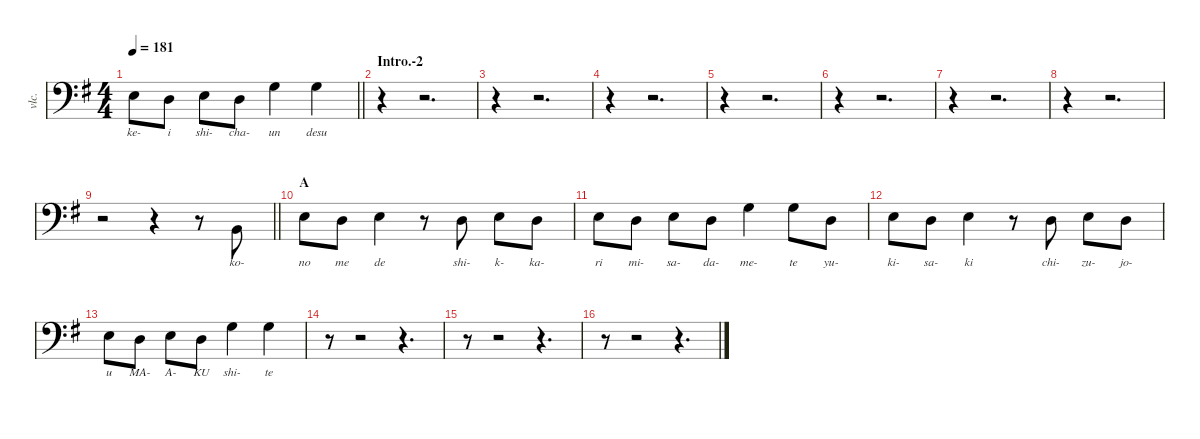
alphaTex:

\defaultSystemsLayout 4
\hideDynamics
\bracketExtendMode nobrackets
\track ("Vocals" "vlc.") {instrument cello}
\staff {score}
\tuning (E4 B3 G3 D3 A2 E2)
\ts (4 4)
\tempo 181
\clef f4
\barLineRight lightlight
\ks g
2.4{acc forcenatural}.8{lyrics (0 "ke-") lyrics (1 "") lyrics (2 "") lyrics (3 "") lyrics (4 "") dy f beam Down} 0.4{acc forcenatural}.8{lyrics (0 "i") lyrics (1 "") lyrics (2 "") lyrics (3 "") lyrics (4 "") beam Down} 2.4{acc forcenatural}.8{lyrics (0 "shi-") lyrics (1 "") lyrics (2 "") lyrics (3 "") lyrics (4 "") beam Down} 0.4{acc forcenatural}.8{lyrics (0 "cha-") lyrics (1 "") lyrics (2 "") lyrics (3 "") lyrics (4 "") beam Down} 0.3{acc forcenatural}.4{lyrics (0 "un") lyrics (1 "") lyrics (2 "") lyrics (3 "") lyrics (4 "") beam Down} 0.3{acc forcenatural}.4{lyrics (0 "desu") lyrics (1 "") lyrics (2 "") lyrics (3 "") lyrics (4 "") beam Down} |
\section ("" "Intro.-2")
r.4{beam Down} r.2{d beam Down} |
r.4{beam Down} r.2{d beam Down} |
r.4{beam Down} r.2{d beam Down} |
r.4{beam Down} r.2{d beam Down} |
r.4{beam Down} r.2{d beam Down} |
r.4{beam Down} r.2{d beam Down} |
r.4{beam Down} r.2{d beam Down} |
\barLineRight lightlight
r.2{beam Down} r.4{beam Down} r.8{beam Down} 2.5{acc forcenatural}.8{lyrics (0 "ko-") lyrics (1 "") lyrics (2 "") lyrics (3 "") lyrics (4 "") beam Up} |
\section ("" "A")
2.4{acc forcenatural}.8{lyrics (0 "no") lyrics (1 "") lyrics (2 "") lyrics (3 "") lyrics (4 "") beam Down} 0.4{acc forcenatural}.8{lyrics (0 "me") lyrics (1 "") lyrics (2 "") lyrics (3 "") lyrics (4 "") beam Down} 2.4{acc forcenatural}.4{lyrics (0 "de") lyrics (1 "") lyrics (2 "") lyrics (3 "") lyrics (4 "") beam Down} r.8{beam Down} 0.4{acc forcenatural}.8{lyrics (0 "shi-") lyrics (1 "") lyrics (2 "") lyrics (3 "") lyrics (4 "") beam Down} 2.4{acc forcenatural}.8{lyrics (0 "k-") lyrics (1 "") lyrics (2 "") lyrics (3 "") lyrics (4 "") beam Down} 0.4{acc forcenatural}.8{lyrics (0 "ka-") lyrics (1 "") lyrics (2 "") lyrics (3 "") lyrics (4 "") beam Down} |
2.4{acc forcenatural}.8{lyrics (0 "ri") lyrics (1 "") lyrics (2 "") lyrics (3 "") lyrics (4 "") beam Down} 0.4{acc forcenatural}.8{lyrics (0 "mi-") lyrics (1 "") lyrics (2 "") lyrics (3 "") lyrics (4 "") beam Down} 2.4{acc forcenatural}.8{lyrics (0 "sa-") lyrics (1 "") lyrics (2 "") lyrics (3 "") lyrics (4 "") beam Down} 0.4{acc forcenatural}.8{lyrics (0 "da-") lyrics (1 "") lyrics (2 "") lyrics (3 "") lyrics (4 "") beam Down} 0.3{acc forcenatural}.4{lyrics (0 "me-") lyrics (1 "") lyrics (2 "") lyrics (3 "") lyrics (4 "") beam Down} 0.3{acc forcenatural}.8{lyrics (0 "te") lyrics (1 "") lyrics (2 "") lyrics (3 "") lyrics (4 "") beam Down} 0.4{acc forcenatural}.8{lyrics (0 "yu-") lyrics (1 "") lyrics (2 "") lyrics (3 "") lyrics (4 "") beam Down} |
2.4{acc forcenatural}.8{lyrics (0 "ki-") lyrics (1 "") lyrics (2 "") lyrics (3 "") lyrics (4 "") beam Down} 0.4{acc forcenatural}.8{lyrics (0 "sa-") lyrics (1 "") lyrics (2 "") lyrics (3 "") lyrics (4 "") beam Down} 2.4{acc forcenatural}.4{lyrics (0 "ki") lyrics (1 "") lyrics (2 "") lyrics (3 "") lyrics (4 "") beam Down} r.8{beam Down} 0.4{acc forcenatural}.8{lyrics (0 "chi-") lyrics (1 "") lyrics (2 "") lyrics (3 "") lyrics (4 "") beam Down} 2.4{acc forcenatural}.8{lyrics (0 "zu-") lyrics (1 "") lyrics (2 "") lyrics (3 "") lyrics (4 "") beam Down} 0.4{acc forcenatural}.8{lyrics (0 "jo-") lyrics (1 "") lyrics (2 "") lyrics (3 "") lyrics (4 "") beam Down} |
2.4{acc forcenatural}.8{lyrics (0 "u") lyrics (1 "") lyrics (2 "") lyrics (3 "") lyrics (4 "") beam Down} 0.4{acc forcenatural}.8{lyrics (0 "MA-") lyrics (1 "") lyrics (2 "") lyrics (3 "") lyrics (4 "") beam Down} 2.4{acc forcenatural}.8{lyrics (0 "A-") lyrics (1 "") lyrics (2 "") lyrics (3 "") lyrics (4 "") beam Down} 0.4{acc forcenatural}.8{lyrics (0 "KU") lyrics (1 "") lyrics (2 "") lyrics (3 "") lyrics (4 "") beam Down} 0.3{acc forcenatural}.4{lyrics (0 "shi-") lyrics (1 "") lyrics (2 "") lyrics (3 "") lyrics (4 "") beam Down} 0.3{acc forcenatural}.4{lyrics (0 "te") lyrics (1 "") lyrics (2 "") lyrics (3 "") lyrics (4 "") beam Down} |
r.8{beam Down} r.2{beam Down} r.4{d beam Down} |
r.8{beam Down} r.2{beam Down} r.4{d beam Down} |
r.8{beam Down} r.2{beam Down} r.4{d beam Down}
